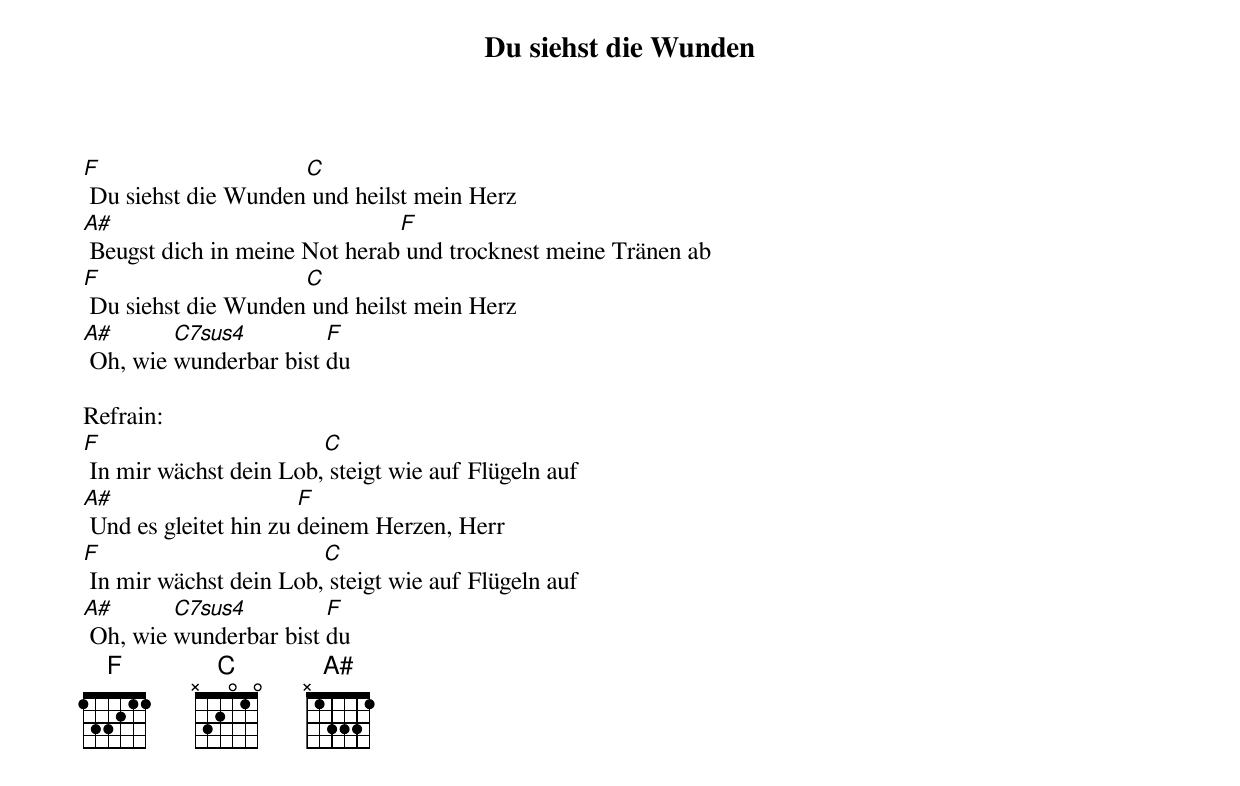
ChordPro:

{title:Du siehst die Wunden}
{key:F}

[F] Du siehst die Wunden[C] und heilst mein Herz
[A#] Beugst dich in meine Not herab[F] und trocknest meine Tränen ab
[F] Du siehst die Wunden[C] und heilst mein Herz
[A#] Oh, wie [C7sus4]wunderbar bist [F]du

Refrain:
[F] In mir wächst dein Lob,[C] steigt wie auf Flügeln auf
[A#] Und es gleitet hin zu [F]deinem Herzen, Herr
[F] In mir wächst dein Lob,[C] steigt wie auf Flügeln auf
[A#] Oh, wie [C7sus4]wunderbar bist [F]du
